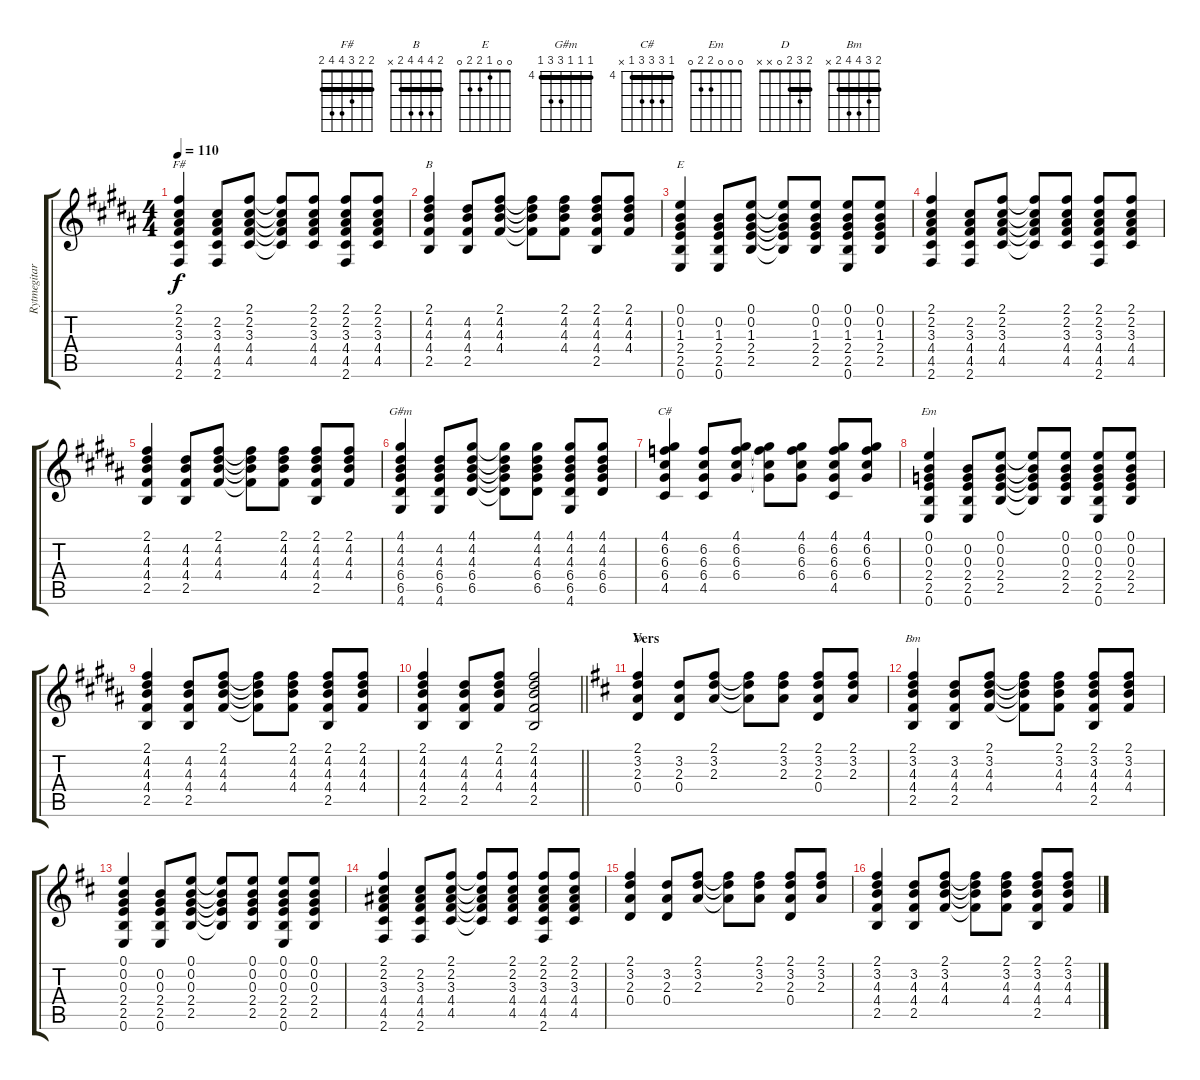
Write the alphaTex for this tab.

\track ("Rytmegitar" "Rytmegitar") {instrument overdrivenguitar}
\staff {score tabs}
\tuning (E4 B3 G3 D3 A2 E2) {hide}
\chord ("F#" 2 2 3 4 4 2) {barre 2}
\chord ("B" 2 4 4 4 2 x) {barre 2}
\chord ("E" 0 0 1 2 2 0)
\chord ("G#m" 4 4 4 6 6 4) {firstfret 4 barre 4}
\chord ("C#" 4 6 6 6 4 x) {firstfret 4 barre 4}
\chord ("Em" 0 0 0 2 2 0)
\chord ("D" 2 3 2 0 x x) {barre 2}
\chord ("Bm" 2 3 4 4 2 x) {barre 2}
\ts (4 4)
\tempo 110
\clef g2
\ks b
(2.1 2.2 3.3 4.4 4.5 2.6).4{ch "F#" dy f} (2.2 3.3 4.4 4.5 2.6).8 (2.1 2.2 3.3 4.4 4.5).8 (2.1{t} 2.2{t} 3.3{t} 4.4{t} 4.5{t}).8 (2.1 2.2 3.3 4.4 4.5).8 (2.1 2.2 3.3 4.4 4.5 2.6).8 (2.1 2.2 3.3 4.4 4.5).8 |
(2.1 4.2 4.3 4.4 2.5).4{ch "B"} (4.2 4.3 4.4 2.5).8 (2.1 4.2 4.3 4.4).8 (2.1{t} 4.2{t} 4.3{t} 4.4{t}).8 (2.1 4.2 4.3 4.4).8 (2.1 4.2 4.3 4.4 2.5).8 (2.1 4.2 4.3 4.4).8 |
(0.1 0.2 1.3 2.4 2.5 0.6).4{ch "E"} (0.2 1.3 2.4 2.5 0.6).8 (0.1 0.2 1.3 2.4 2.5).8 (0.1{t} 0.2{t} 1.3{t} 2.4{t} 2.5{t}).8 (0.1 0.2 1.3 2.4 2.5).8 (0.1 0.2 1.3 2.4 2.5 0.6).8 (0.1 0.2 1.3 2.4 2.5).8 |
(2.1 2.2 3.3 4.4 4.5 2.6).4 (2.2 3.3 4.4 4.5 2.6).8 (2.1 2.2 3.3 4.4 4.5).8 (2.1{t} 2.2{t} 3.3{t} 4.4{t} 4.5{t}).8 (2.1 2.2 3.3 4.4 4.5).8 (2.1 2.2 3.3 4.4 4.5 2.6).8 (2.1 2.2 3.3 4.4 4.5).8 |
(2.1 4.2 4.3 4.4 2.5).4 (4.2 4.3 4.4 2.5).8 (2.1 4.2 4.3 4.4).8 (2.1{t} 4.2{t} 4.3{t} 4.4{t}).8 (2.1 4.2 4.3 4.4).8 (2.1 4.2 4.3 4.4 2.5).8 (2.1 4.2 4.3 4.4).8 |
(4.1 4.2 4.3 6.4 6.5 4.6).4{ch "G#m"} (4.2 4.3 6.4 6.5 4.6).8 (4.1 4.2 4.3 6.4 6.5).8 (4.1{t} 4.2{t} 4.3{t} 6.4{t} 6.5{t}).8 (4.1 4.2 4.3 6.4 6.5).8 (4.1 4.2 4.3 6.4 6.5 4.6).8 (4.1 4.2 4.3 6.4 6.5).8 |
(4.1 6.2 6.3 6.4 4.5).4{ch "C#"} (6.2 6.3 6.4 4.5).8 (4.1 6.2 6.3 6.4).8 (4.1{t} 6.2{t} 6.3{t} 6.4{t}).8 (4.1 6.2 6.3 6.4).8 (4.1 6.2 6.3 6.4 4.5).8 (4.1 6.2 6.3 6.4).8 |
(0.1 0.2 0.3 2.4 2.5 0.6).4{ch "Em"} (0.2 0.3 2.4 2.5 0.6).8 (0.1 0.2 0.3 2.4 2.5).8 (0.1{t} 0.2{t} 0.3{t} 2.4{t} 2.5{t}).8 (0.1 0.2 0.3 2.4 2.5).8 (0.1 0.2 0.3 2.4 2.5 0.6).8 (0.1 0.2 0.3 2.4 2.5).8 |
(2.1 4.2 4.3 4.4 2.5).4 (4.2 4.3 4.4 2.5).8 (2.1 4.2 4.3 4.4).8 (2.1{t} 4.2{t} 4.3{t} 4.4{t}).8 (2.1 4.2 4.3 4.4).8 (2.1 4.2 4.3 4.4 2.5).8 (2.1 4.2 4.3 4.4).8 |
\barLineRight lightlight
(2.1 4.2 4.3 4.4 2.5).4 (4.2 4.3 4.4 2.5).8 (2.1 4.2 4.3 4.4).8 (2.1 4.2 4.3 4.4 2.5).2 |
\section ("" "Vers")
\ks d
(2.1 3.2 2.3 0.4).4{ch "D"} (3.2 2.3 0.4).8 (2.1 3.2 2.3).8 (2.1{t} 3.2{t} 2.3{t}).8 (2.1 3.2 2.3).8 (2.1 3.2 2.3 0.4).8 (2.1 3.2 2.3).8 |
(2.1 3.2 4.3 4.4 2.5).4{ch "Bm"} (3.2 4.3 4.4 2.5).8 (2.1 3.2 4.3 4.4).8 (2.1{t} 3.2{t} 4.3{t} 4.4{t}).8 (2.1 3.2 4.3 4.4).8 (2.1 3.2 4.3 4.4 2.5).8 (2.1 3.2 4.3 4.4).8 |
(0.1 0.2 0.3 2.4 2.5 0.6).4 (0.2 0.3 2.4 2.5 0.6).8 (0.1 0.2 0.3 2.4 2.5).8 (0.1{t} 0.2{t} 0.3{t} 2.4{t} 2.5{t}).8 (0.1 0.2 0.3 2.4 2.5).8 (0.1 0.2 0.3 2.4 2.5 0.6).8 (0.1 0.2 0.3 2.4 2.5).8 |
(2.1 2.2 3.3 4.4 4.5 2.6).4 (2.2 3.3 4.4 4.5 2.6).8 (2.1 2.2 3.3 4.4 4.5).8 (2.1{t} 2.2{t} 3.3{t} 4.4{t} 4.5{t}).8 (2.1 2.2 3.3 4.4 4.5).8 (2.1 2.2 3.3 4.4 4.5 2.6).8 (2.1 2.2 3.3 4.4 4.5).8 |
(2.1 3.2 2.3 0.4).4 (3.2 2.3 0.4).8 (2.1 3.2 2.3).8 (2.1{t} 3.2{t} 2.3{t}).8 (2.1 3.2 2.3).8 (2.1 3.2 2.3 0.4).8 (2.1 3.2 2.3).8 |
(2.1 3.2 4.3 4.4 2.5).4 (3.2 4.3 4.4 2.5).8 (2.1 3.2 4.3 4.4).8 (2.1{t} 3.2{t} 4.3{t} 4.4{t}).8 (2.1 3.2 4.3 4.4).8 (2.1 3.2 4.3 4.4 2.5).8 (2.1 3.2 4.3 4.4).8
